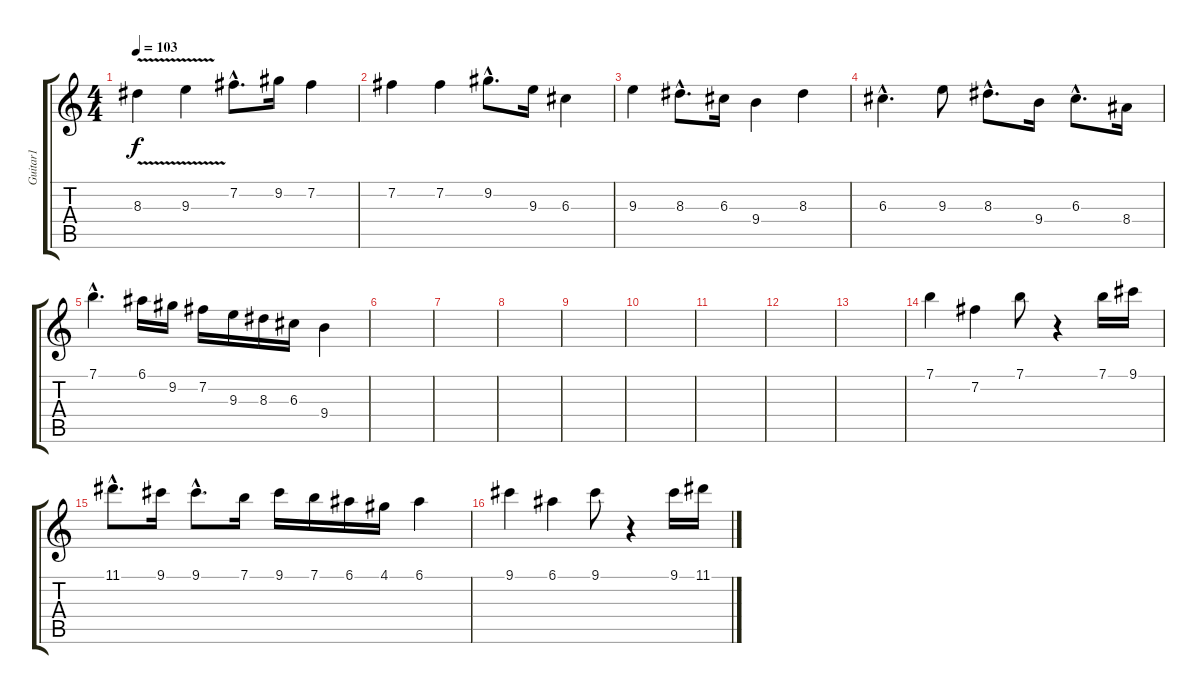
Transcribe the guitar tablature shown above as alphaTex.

\track ("Guitar1" "Guitar1") {instrument distortionguitar}
\staff {score tabs}
\tuning (E4 B3 G3 D3 A2 E2) {hide}
\ts (4 4)
\tempo 103
\clef g2
\ks c
8.3{v}.4{dy f} 9.3{v}.4 7.2{hac}.8{d} 9.2.16 7.2.4 |
7.2.4 7.2.4 9.2{hac}.8{d} 9.3.16 6.3.4 |
9.3.4 8.3{hac}.8{d} 6.3.16 9.4.4 8.3.4 |
6.3{hac}.4{d} 9.3.8 8.3{hac}.8{d} 9.4.16 6.3{hac}.8{d} 8.4.16 |
7.1{hac}.4{d} 6.1.16 9.2.16 7.2.16 9.3.16 8.3.16 6.3.16 9.4.4 |
|
|
|
|
|
|
|
|
7.1.4 7.2.4 7.1.8 r.4 7.1.16 9.1.16 |
11.1{hac}.8{d} 9.1.16 9.1{hac}.8{d} 7.1.16 9.1.16 7.1.16 6.1.16 4.1.16 6.1.4 |
9.1.4 6.1.4 9.1.8 r.4 9.1.16 11.1.16
